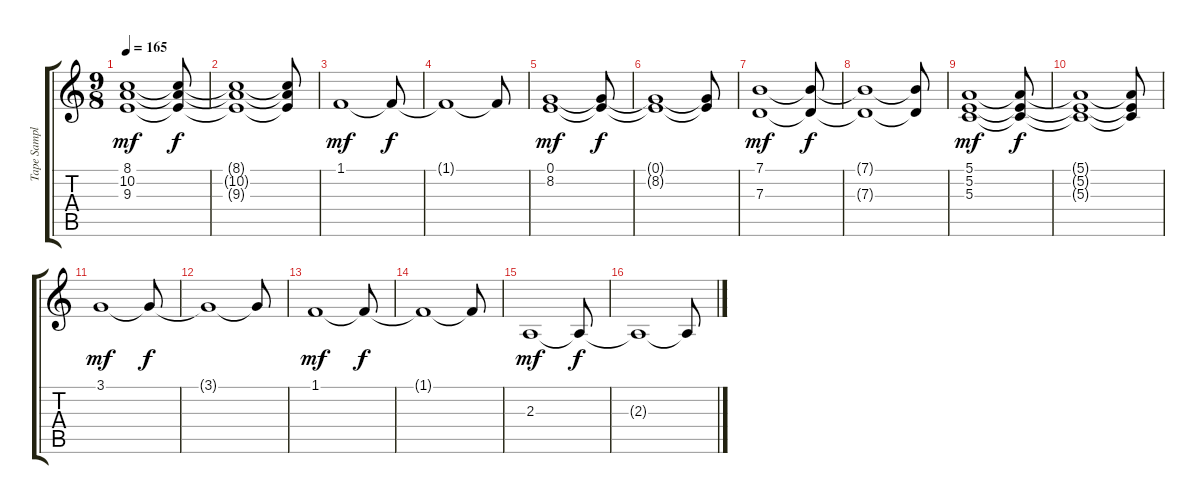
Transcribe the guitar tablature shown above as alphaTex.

\track ("Tape Sampler Keyboard [Choir]" "Tape Sampl") {instrument choiraahs}
\staff {score tabs}
\tuning (E4 B3 G3 D3 A2 E2) {hide}
\ts (9 8)
\tempo 165
\clef g2
\ks c
(8.1 10.2 9.3).1{dy mf} (8.1{t} 10.2{t} 9.3{t}).8{dy f} |
(8.1{t} 10.2{t} 9.3{t}).1 (8.1{t} 10.2{t} 9.3{t}).8 |
1.1.1{dy mf} 1.1{t}.8{dy f} |
1.1{t}.1 1.1{t}.8 |
(0.1 8.2).1{dy mf} (0.1{t} 8.2{t}).8{dy f} |
(0.1{t} 8.2{t}).1 (0.1{t} 8.2{t}).8 |
(7.1 7.3).1{dy mf} (7.1{t} 7.3{t}).8{dy f} |
(7.1{t} 7.3{t}).1 (7.1{t} 7.3{t}).8 |
(5.1 5.2 5.3).1{dy mf} (5.1{t} 5.2{t} 5.3{t}).8{dy f} |
(5.1{t} 5.2{t} 5.3{t}).1 (5.1{t} 5.2{t} 5.3{t}).8 |
3.1.1{dy mf} 3.1{t}.8{dy f} |
3.1{t}.1 3.1{t}.8 |
1.1.1{dy mf} 1.1{t}.8{dy f} |
1.1{t}.1 1.1{t}.8 |
2.3.1{dy mf} 2.3{t}.8{dy f} |
2.3{t}.1 2.3{t}.8
